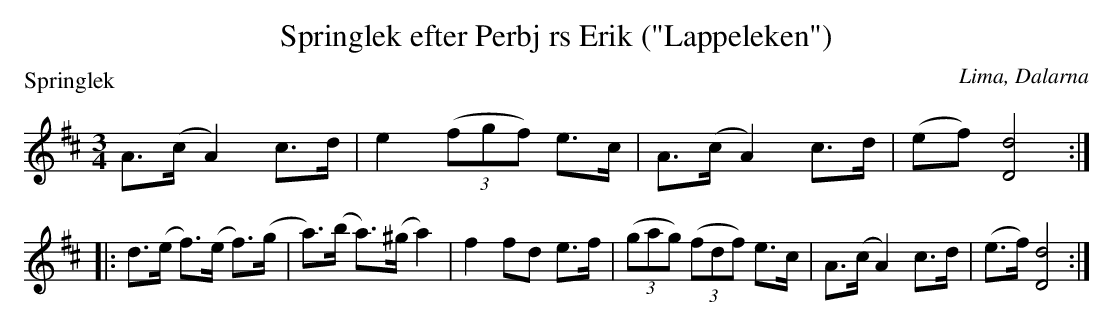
X:1
T:Springlek efter Perbj rs Erik ("Lappeleken")
O:Lima, Dalarna
P:Springlek
M:3/4
L:1/8
K:D
A>(c A2) c>d|e2 ((3fgf) e>c|A>(c A2) c>d|(ef) [D4d4]::!
d>(e f>)(e f>)(g|a>)(b a>)(^g a2)|f2 fd e>f|((3gag) ((3fdf) e>c|A>(c A2) c>d|(e>f) [D4d4]:|]
